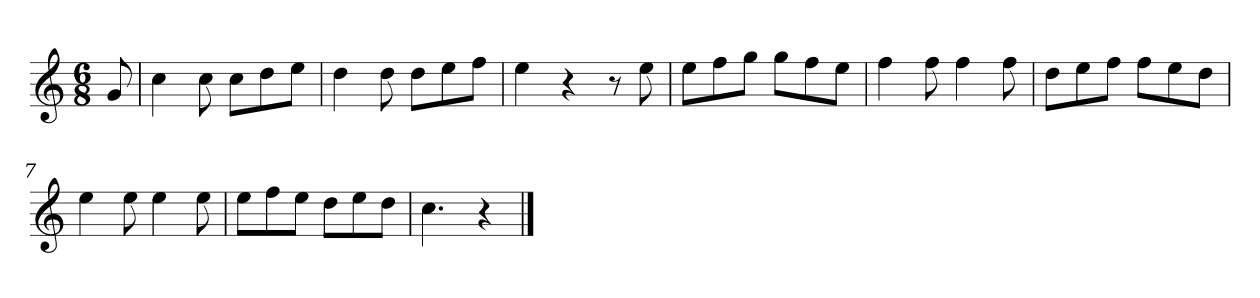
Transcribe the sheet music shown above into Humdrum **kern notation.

**kern
*part1
*staff1
*k[]
*M6/8
*MM120
=
8g
=1
4cc
8cc
8ccL
8dd
8eeJ
=2
4dd
8dd
8ddL
8ee
8ffJ
=3
4ee
4r
8r
8ee
=4
8eeL
8ff
8ggJ
8ggL
8ff
8eeJ
=5
4ff
8ff
4ff
8ff
=6
8ddL
8ee
8ffJ
8ffL
8ee
8ddJ
=7
4ee
8ee
4ee
8ee
=8
8eeL
8ff
8eeJ
8ddL
8ee
8ddJ
=9
4.cc
4r
==
*-
